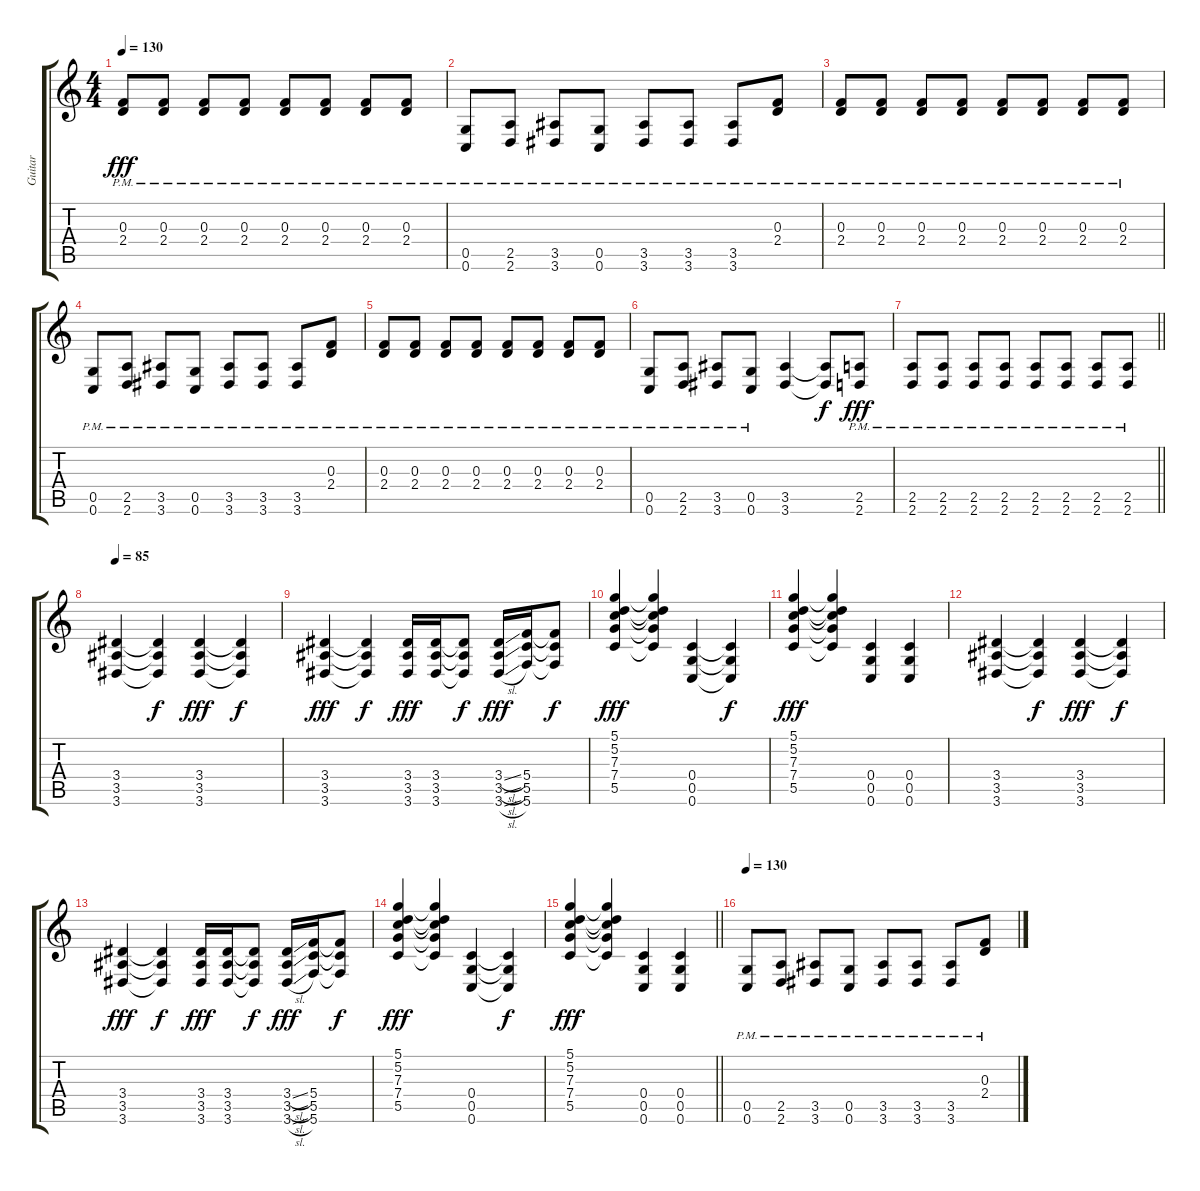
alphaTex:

\track ("Guitar" "Guitar") {instrument distortionguitar}
\staff {score tabs}
\tuning (D4 A3 F3 C3 G2 C2) {hide}
\ts (4 4)
\tempo 130
\clef g2
\ks c
(0.3{pm} 2.4{pm}).8{dy fff} (0.3{pm} 2.4{pm}).8 (0.3{pm} 2.4{pm}).8 (0.3{pm} 2.4{pm}).8 (0.3{pm} 2.4{pm}).8 (0.3{pm} 2.4{pm}).8 (0.3{pm} 2.4{pm}).8 (0.3{pm} 2.4{pm}).8 |
(0.5{pm} 0.6{pm}).8 (2.5{pm} 2.6{pm}).8 (3.5{pm} 3.6{pm}).8 (0.5{pm} 0.6{pm}).8 (3.5{pm} 3.6{pm}).8 (3.5{pm} 3.6{pm}).8 (3.5{pm} 3.6{pm}).8 (0.3{pm} 2.4{pm}).8 |
(0.3{pm} 2.4{pm}).8 (0.3{pm} 2.4{pm}).8 (0.3{pm} 2.4{pm}).8 (0.3{pm} 2.4{pm}).8 (0.3{pm} 2.4{pm}).8 (0.3{pm} 2.4{pm}).8 (0.3{pm} 2.4{pm}).8 (0.3{pm} 2.4{pm}).8 |
(0.5{pm} 0.6{pm}).8 (2.5{pm} 2.6{pm}).8 (3.5{pm} 3.6{pm}).8 (0.5{pm} 0.6{pm}).8 (3.5{pm} 3.6{pm}).8 (3.5{pm} 3.6{pm}).8 (3.5{pm} 3.6{pm}).8 (0.3{pm} 2.4{pm}).8 |
(0.3{pm} 2.4{pm}).8 (0.3{pm} 2.4{pm}).8 (0.3{pm} 2.4{pm}).8 (0.3{pm} 2.4{pm}).8 (0.3{pm} 2.4{pm}).8 (0.3{pm} 2.4{pm}).8 (0.3{pm} 2.4{pm}).8 (0.3{pm} 2.4{pm}).8 |
(0.5{pm} 0.6{pm}).8 (2.5{pm} 2.6{pm}).8 (3.5{pm} 3.6{pm}).8 (0.5{pm} 0.6{pm}).8 (3.5 3.6).4 (3.5{t} 3.6{t}).8{dy f} (2.5{pm} 2.6{pm}).8{dy fff} |
\barLineRight lightlight
(2.5{pm} 2.6{pm}).8 (2.5{pm} 2.6{pm}).8 (2.5{pm} 2.6{pm}).8 (2.5{pm} 2.6{pm}).8 (2.5{pm} 2.6{pm}).8 (2.5{pm} 2.6{pm}).8 (2.5{pm} 2.6{pm}).8 (2.5{pm} 2.6{pm}).8 |
\section ("" "")
\tempo 85
(3.4 3.5 3.6).4 (3.4{t} 3.5{t} 3.6{t}).4{dy f} (3.4 3.5 3.6).4{dy fff} (3.4{t} 3.5{t} 3.6{t}).4{dy f} |
(3.4 3.5 3.6).4{dy fff} (3.4{t} 3.5{t} 3.6{t}).4{dy f} (3.4 3.5 3.6).16{dy fff} (3.4 3.5 3.6).16 (3.4{t} 3.5{t} 3.6{t}).8{dy f} (3.4{sl} 3.5{sl} 3.6{sl}).16{dy fff} (5.4 5.5 5.6).16 (5.4{t} 5.5{t} 5.6{t}).8{dy f} |
(5.1 5.2 7.3 7.4 5.5).4{dy fff} (5.1{t} 5.2{t} 7.3{t} 7.4{t} 5.5{t}).4 (0.4 0.5 0.6).4 (0.4{t} 0.5{t} 0.6{t}).4{dy f} |
(5.1 5.2 7.3 7.4 5.5).4{dy fff} (5.1{t} 5.2{t} 7.3{t} 7.4{t} 5.5{t}).4 (0.4 0.5 0.6).4 (0.4 0.5 0.6).4 |
(3.4 3.5 3.6).4 (3.4{t} 3.5{t} 3.6{t}).4{dy f} (3.4 3.5 3.6).4{dy fff} (3.4{t} 3.5{t} 3.6{t}).4{dy f} |
(3.4 3.5 3.6).4{dy fff} (3.4{t} 3.5{t} 3.6{t}).4{dy f} (3.4 3.5 3.6).16{dy fff} (3.4 3.5 3.6).16 (3.4{t} 3.5{t} 3.6{t}).8{dy f} (3.4{sl} 3.5{sl} 3.6{sl}).16{dy fff} (5.4 5.5 5.6).16 (5.4{t} 5.5{t} 5.6{t}).8{dy f} |
(5.1 5.2 7.3 7.4 5.5).4{dy fff} (5.1{t} 5.2{t} 7.3{t} 7.4{t} 5.5{t}).4 (0.4 0.5 0.6).4 (0.4{t} 0.5{t} 0.6{t}).4{dy f} |
\barLineRight lightlight
(5.1 5.2 7.3 7.4 5.5).4{dy fff} (5.1{t} 5.2{t} 7.3{t} 7.4{t} 5.5{t}).4 (0.4 0.5 0.6).4 (0.4 0.5 0.6).4 |
\section ("" "")
\tempo 130
(0.5{pm} 0.6{pm}).8 (2.5{pm} 2.6{pm}).8 (3.5{pm} 3.6{pm}).8 (0.5{pm} 0.6{pm}).8 (3.5{pm} 3.6{pm}).8 (3.5{pm} 3.6{pm}).8 (3.5{pm} 3.6{pm}).8 (0.3{pm} 2.4{pm}).8
